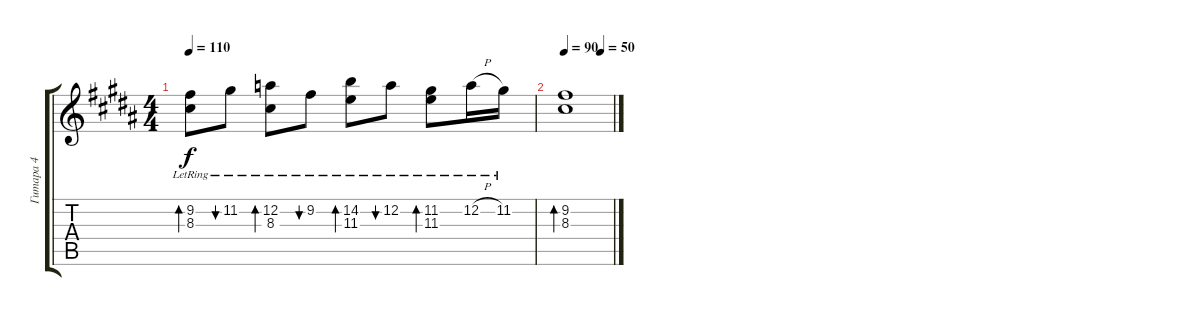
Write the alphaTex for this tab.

\track ("Гитара 4" "Гитара 4") {instrument acousticguitarsteel}
\staff {score tabs}
\tuning (D4 A3 F3 C3 G2 D2) {hide}
\ts (4 4)
\tempo 110
\clef g2
\ks g#minor
(9.2{lr} 8.3{lr}).8{bd 60 dy f} 11.2{lr}.8{bu 60} (12.2{lr} 8.3{lr}).8{bd 120} 9.2{lr}.8{bu 120} (14.2{lr} 11.3{lr}).8{bd 120} 12.2{lr}.8{bu 120} (11.2{lr} 11.3{lr}).8{bd 120} 12.2{h lr}.16 11.2{lr}.16 |
\tempo 90
\tempo (50 0.75)
(9.2 8.3).1{bd 60}
